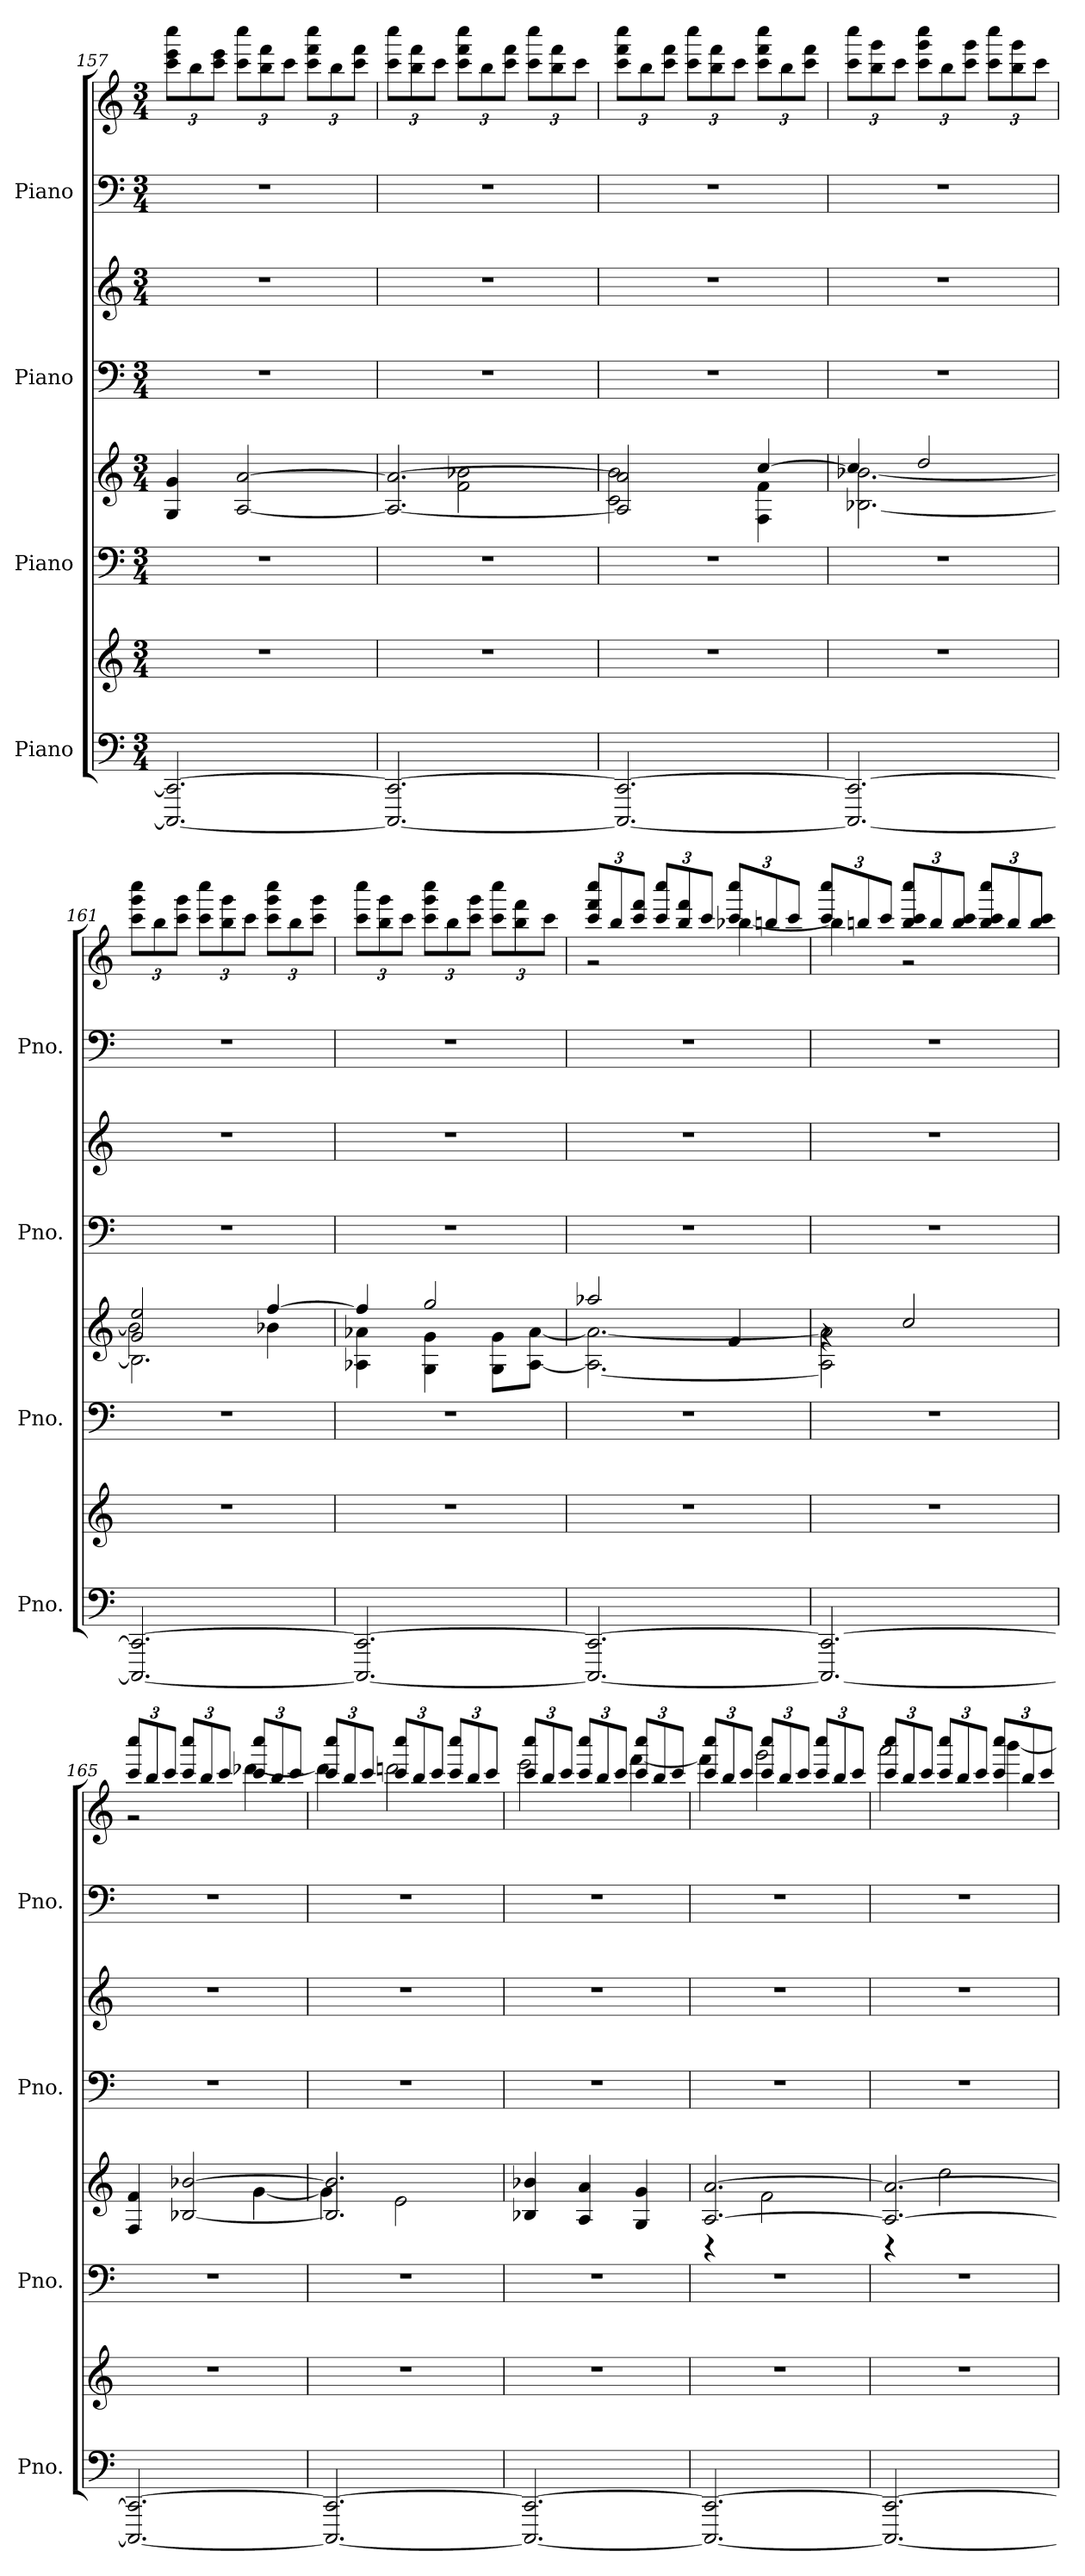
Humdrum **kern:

**kern	**kern	**kern	**kern	**kern	**kern	**kern	**kern
*part4	*part4	*part3	*part3	*part2	*part2	*part1	*part1
*staff8	*staff7	*staff6	*staff5	*staff4	*staff3	*staff2	*staff1
*I"Piano	*	*I"Piano	*	*I"Piano	*	*I"Piano	*
*I'Pno.	*	*I'Pno.	*	*I'Pno.	*	*I'Pno.	*
!!LO:PB:g=z
*clefF4	*clefG2	*clefF4	*clefG2	*clefF4	*clefG2	*clefF4	*clefG2
*k[]	*k[]	*k[]	*k[]	*k[]	*k[]	*k[]	*k[]
*M3/4	*M3/4	*M3/4	*M3/4	*M3/4	*M3/4	*M3/4	*M3/4
*	*	*	*	*	*	*	*Xbrackettup
=157	=157	=157	=157	=157	=157	=157	=157
2.CCC/_ 2.CC/_	2.r	2.r	4G/ 4g/	2.r	2.r	2.r	12ccc\ 12eee\ 12cccc\L
.	.	.	.	.	.	.	12bb\
.	.	.	.	.	.	.	12ccc\ 12eee\J
.	.	.	[2A/ [2a/	.	.	.	12ccc\ 12cccc\L
.	.	.	.	.	.	.	12bb\ 12fff\
.	.	.	.	.	.	.	12ccc\J
.	.	.	.	.	.	.	12ccc\ 12fff\ 12cccc\L
.	.	.	.	.	.	.	12bb\
.	.	.	.	.	.	.	12ccc\ 12fff\J
=158	=158	=158	=158	=158	=158	=158	=158
*	*	*	*^	*	*	*	*
2.CCC/_ 2.CC/_	2.r	2.r	2.A/_ 2.a/_	4ryy	2.r	2.r	2.r	12ccc\ 12cccc\L
.	.	.	.	.	.	.	.	12bb\ 12fff\
.	.	.	.	.	.	.	.	12ccc\J
.	.	.	.	2f\ 2b-X\	.	.	.	12ccc\ 12fff\ 12cccc\L
.	.	.	.	.	.	.	.	12bb\
.	.	.	.	.	.	.	.	12ccc\ 12fff\J
.	.	.	.	.	.	.	.	12ccc\ 12cccc\L
.	.	.	.	.	.	.	.	12bb\ 12fff\
.	.	.	.	.	.	.	.	12ccc\J
=159	=159	=159	=159	=159	=159	=159	=159	=159
2.CCC/_ 2.CC/_	2.r	2.r	2A/] 2a/]	2c\ 2b\	2.r	2.r	2.r	12ccc\ 12fff\ 12cccc\L
.	.	.	.	.	.	.	.	12bb\
.	.	.	.	.	.	.	.	12ccc\ 12fff\J
.	.	.	.	.	.	.	.	12ccc\ 12cccc\L
.	.	.	.	.	.	.	.	12bb\ 12fff\
.	.	.	.	.	.	.	.	12ccc\J
.	.	.	[4cc/	4F\ 4f\	.	.	.	12ccc\ 12fff\ 12cccc\L
.	.	.	.	.	.	.	.	12bb\
.	.	.	.	.	.	.	.	12ccc\ 12fff\J
=160	=160	=160	=160	=160	=160	=160	=160	=160
2.CCC/_ 2.CC/_	2.r	2.r	4cc/]	[2.B-X\ [2.b-X\	2.r	2.r	2.r	12ccc\ 12cccc\L
.	.	.	.	.	.	.	.	12bb\ 12ggg\
.	.	.	.	.	.	.	.	12ccc\J
.	.	.	2dd/	.	.	.	.	12ccc\ 12ggg\ 12cccc\L
.	.	.	.	.	.	.	.	12bb\
.	.	.	.	.	.	.	.	12ccc\ 12ggg\J
.	.	.	.	.	.	.	.	12ccc\ 12cccc\L
.	.	.	.	.	.	.	.	12bb\ 12ggg\
.	.	.	.	.	.	.	.	12ccc\J
=161	=161	=161	=161	=161	=161	=161	=161	=161
*	*	*	*	*^	*	*	*	*
2.CCC/_ 2.CC/_	2.r	2.r	2g/ 2ee/	2b-\]	2.B-\]	2.r	2.r	2.r	12ccc\ 12ggg\ 12cccc\L
.	.	.	.	.	.	.	.	.	12bb\
.	.	.	.	.	.	.	.	.	12ccc\ 12ggg\J
.	.	.	.	.	.	.	.	.	12ccc\ 12cccc\L
.	.	.	.	.	.	.	.	.	12bb\ 12ggg\
.	.	.	.	.	.	.	.	.	12ccc\J
.	.	.	[4ff/	4b-X\	.	.	.	.	12ccc\ 12ggg\ 12cccc\L
.	.	.	.	.	.	.	.	.	12bb\
.	.	.	.	.	.	.	.	.	12ccc\ 12ggg\J
*	*	*	*	*v	*v	*	*	*	*
!!LO:PB:g=z
=162	=162	=162	=162	=162	=162	=162	=162	=162
2.CCC/_ 2.CC/_	2.r	2.r	4ff/]	4A-X\ 4a-X\	2.r	2.r	2.r	12ccc\ 12cccc\L
.	.	.	.	.	.	.	.	12bb\ 12ggg\
.	.	.	.	.	.	.	.	12ccc\J
.	.	.	2gg/	4G\ 4g\	.	.	.	12ccc\ 12ggg\ 12cccc\L
.	.	.	.	.	.	.	.	12bb\
.	.	.	.	.	.	.	.	12ccc\ 12ggg\J
.	.	.	.	8G\ 8g\L	.	.	.	12ccc\ 12cccc\L
.	.	.	.	.	.	.	.	12bb\ 12fff\
.	.	.	.	[8A-\ [8a-\J	.	.	.	.
.	.	.	.	.	.	.	.	12ccc\J
=163	=163	=163	=163	=163	=163	=163	=163	=163
*	*	*	*	*	*	*	*	*^
2.CCC/_ 2.CC/_	2.r	2.r	2aa-X/	2.A-\_ 2.a-\_	2.r	2.r	2.r	12ccc/ 12fff/ 12cccc/L	2r
.	.	.	.	.	.	.	.	12bb/	.
.	.	.	.	.	.	.	.	12ccc/ 12fff/J	.
.	.	.	.	.	.	.	.	12ccc/ 12cccc/L	.
.	.	.	.	.	.	.	.	12bb/ 12fff/	.
.	.	.	.	.	.	.	.	12ccc/J	.
.	.	.	4f/	.	.	.	.	12ccc/ 12cccc/L	[4bb-X\
.	.	.	.	.	.	.	.	12bbn/	.
.	.	.	.	.	.	.	.	12ccc/J	.
=164	=164	=164	=164	=164	=164	=164	=164	=164	=164
2.CCC/_ 2.CC/_	2.r	2.r	4rg	2A-\] 2a-\]	2.r	2.r	2.r	12ccc/ 12cccc/L	4bb-\]
.	.	.	.	.	.	.	.	12bbn/	.
.	.	.	.	.	.	.	.	12ccc/J	.
.	.	.	2cc/	.	.	.	.	12bb/ 12ccc/ 12cccc/L	2r
.	.	.	.	.	.	.	.	12bb/	.
.	.	.	.	.	.	.	.	12bb/ 12ccc/J	.
.	.	.	.	4ryy	.	.	.	12bb/ 12ccc/ 12cccc/L	.
.	.	.	.	.	.	.	.	12bb/	.
.	.	.	.	.	.	.	.	12bb/ 12ccc/J	.
!!LO:PB:g=z	!!
=165	=165	=165	=165	=165	=165	=165	=165	=165	=165
2.CCC/_ 2.CC/_	2.r	2.r	4F/ 4f/	2ryy	2.r	2.r	2.r	12ccc/ 12cccc/L	2r
.	.	.	.	.	.	.	.	12bb/	.
.	.	.	.	.	.	.	.	12ccc/J	.
.	.	.	[2B-X/ [2b-X/	.	.	.	.	12ccc/ 12cccc/L	.
.	.	.	.	.	.	.	.	12bb/	.
.	.	.	.	.	.	.	.	12ccc/J	.
.	.	.	.	[4g\	.	.	.	12ccc/ 12cccc/L	[4ddd-X\
.	.	.	.	.	.	.	.	12bb/	.
.	.	.	.	.	.	.	.	12ccc/J	.
=166	=166	=166	=166	=166	=166	=166	=166	=166	=166
2.CCC/_ 2.CC/_	2.r	2.r	2.B-/] 2.b-/]	4g\]	2.r	2.r	2.r	12ccc/ 12cccc/L	4ddd-\]
.	.	.	.	.	.	.	.	12bb/	.
.	.	.	.	.	.	.	.	12ccc/J	.
.	.	.	.	2e\	.	.	.	12ccc/ 12cccc/L	2dddn\
.	.	.	.	.	.	.	.	12bb/	.
.	.	.	.	.	.	.	.	12ccc/J	.
.	.	.	.	.	.	.	.	12ccc/ 12cccc/L	.
.	.	.	.	.	.	.	.	12bb/	.
.	.	.	.	.	.	.	.	12ccc/J	.
*	*	*	*v	*v	*	*	*	*	*
=167	=167	=167	=167	=167	=167	=167	=167	=167
2.CCC/_ 2.CC/_	2.r	2.r	4B-X/ 4b-X/	2.r	2.r	2.r	12ccc/ 12cccc/L	2eee\
.	.	.	.	.	.	.	12bb/	.
.	.	.	.	.	.	.	12ccc/J	.
.	.	.	4A/ 4a/	.	.	.	12ccc/ 12cccc/L	.
.	.	.	.	.	.	.	12bb/	.
.	.	.	.	.	.	.	12ccc/J	.
.	.	.	4G/ 4g/	.	.	.	12ccc/ 12cccc/L	[4fff\
.	.	.	.	.	.	.	12bb/	.
.	.	.	.	.	.	.	12ccc/J	.
=168	=168	=168	=168	=168	=168	=168	=168	=168
*	*	*	*^	*	*	*	*	*
2.CCC/_ 2.CC/_	2.r	2.r	[2.A/ [2.a/	4r	2.r	2.r	2.r	12ccc/ 12cccc/L	4fff\]
.	.	.	.	.	.	.	.	12bb/	.
.	.	.	.	.	.	.	.	12ccc/J	.
.	.	.	.	2f\	.	.	.	12ccc/ 12cccc/L	2ggg\
.	.	.	.	.	.	.	.	12bb/	.
.	.	.	.	.	.	.	.	12ccc/J	.
.	.	.	.	.	.	.	.	12ccc/ 12cccc/L	.
.	.	.	.	.	.	.	.	12bb/	.
.	.	.	.	.	.	.	.	12ccc/J	.
!!LO:PB:g=z	!!
=169	=169	=169	=169	=169	=169	=169	=169	=169	=169
2.CCC/_ 2.CC/_	2.r	2.r	2.A/_ 2.a/_	4r	2.r	2.r	2.r	12ccc/ 12cccc/L	2aaa\
.	.	.	.	.	.	.	.	12bb/	.
.	.	.	.	.	.	.	.	12ccc/J	.
.	.	.	.	2dd\	.	.	.	12ccc/ 12cccc/L	.
.	.	.	.	.	.	.	.	12bb/	.
.	.	.	.	.	.	.	.	12ccc/J	.
.	.	.	.	.	.	.	.	12ccc/ 12cccc/L	[4bbb\
.	.	.	.	.	.	.	.	12bb/	.
.	.	.	.	.	.	.	.	12ccc/J	.
*	*	*	*v	*v	*	*	*	*v	*v
=	=	=	=	=	=	=	=
*-	*-	*-	*-	*-	*-	*-	*-
